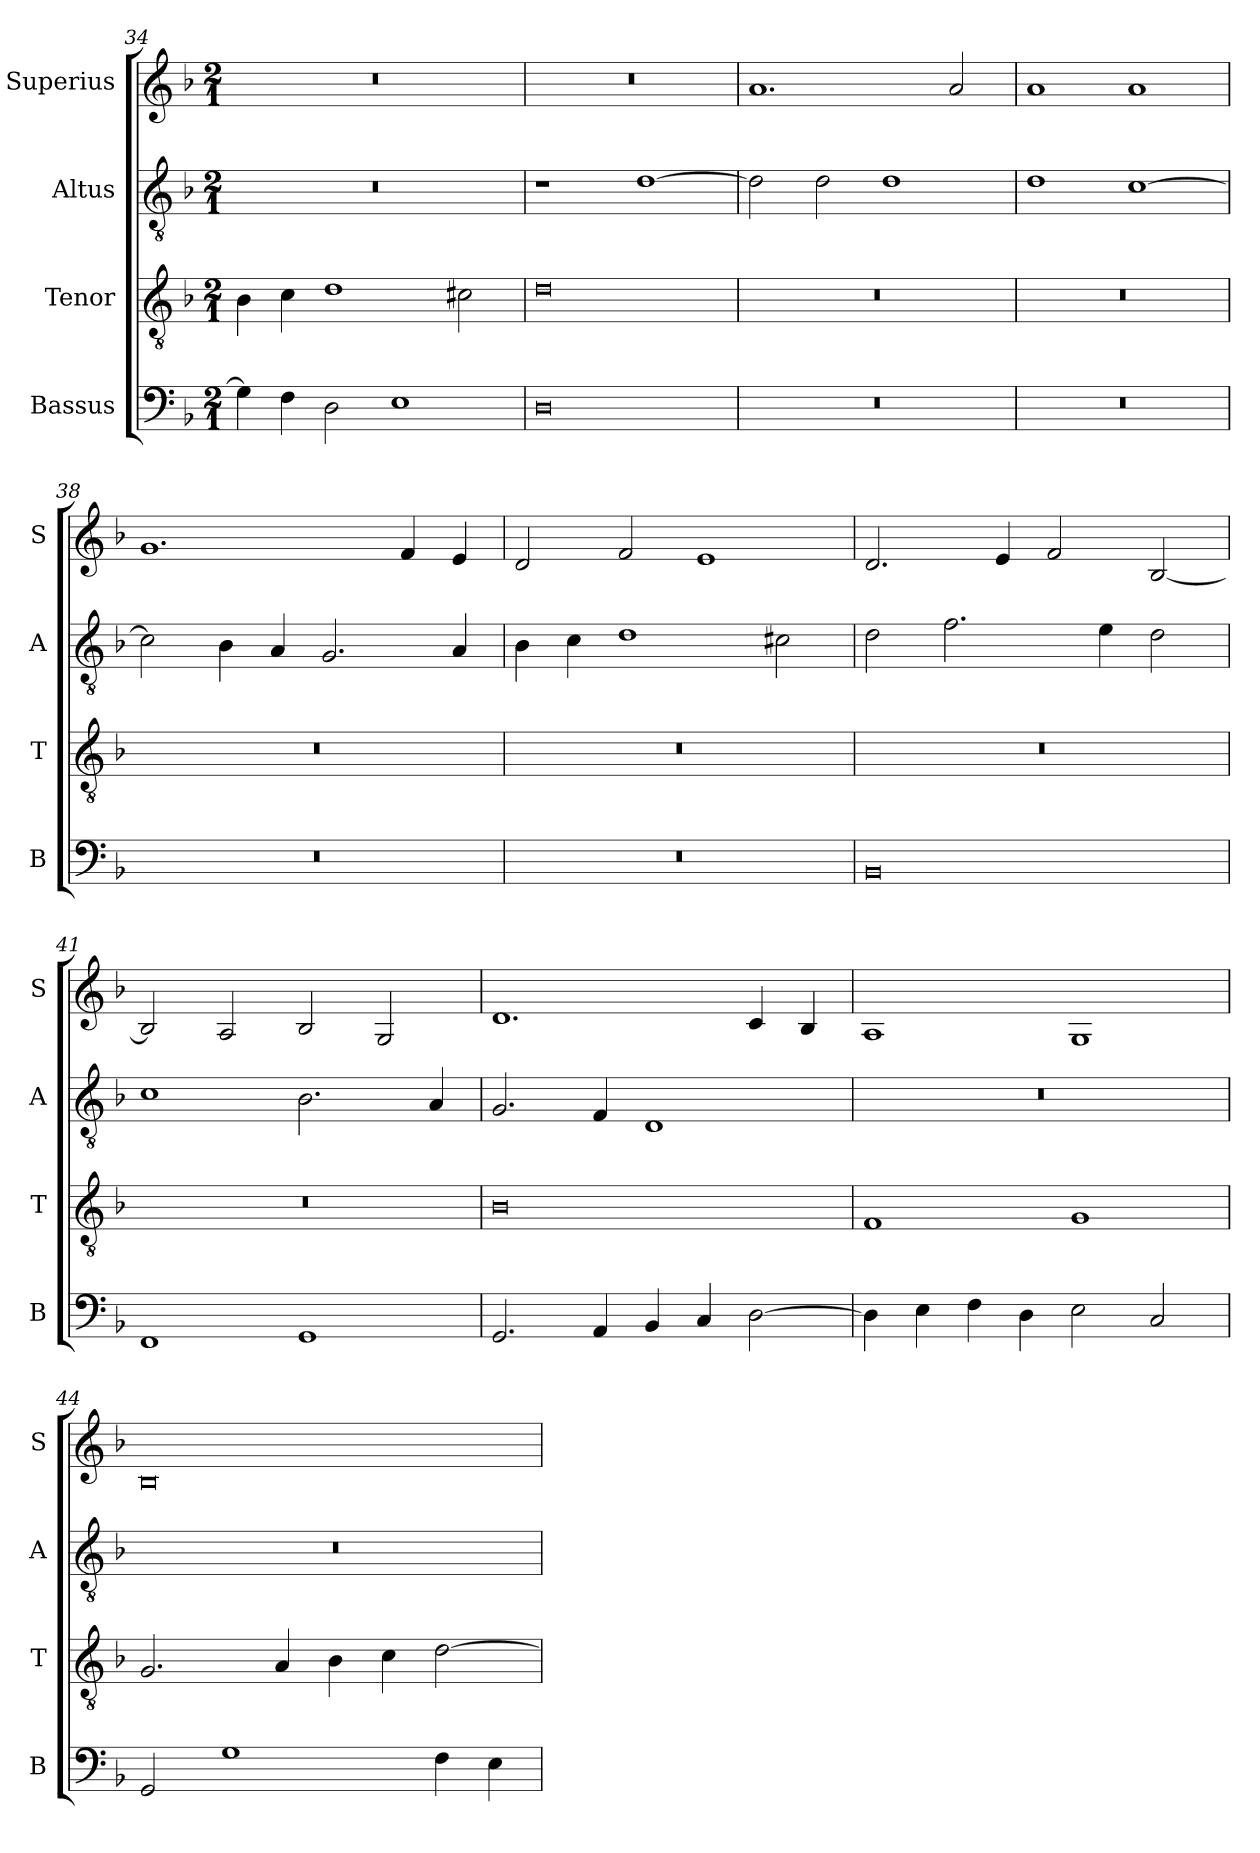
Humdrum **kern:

**kern	**kern	**kern	**kern
*part4	*part3	*part2	*part1
*staff4	*staff3	*staff2	*staff1
*I"Bassus	*I"Tenor	*I"Altus	*I"Superius
*I'B	*I'T	*I'A	*I'S
*clefF4	*clefGv2	*clefGv2	*clefG2
*k[b-]	*k[b-]	*k[b-]	*k[b-]
*M2/1	*M2/1	*M2/1	*M2/1
=34	=34	=34	=34
4G\]	4B-\	0r	0r
4F\	4c\	.	.
2D\	1d	.	.
1E	.	.	.
.	2c#X\	.	.
=35	=35	=35	=35
0D	0d	1r	0r
.	.	[1d	.
=36	=36	=36	=36
0r	0r	2d\]	1.a
.	.	2d\	.
.	.	1d	.
.	.	.	2a/
=37	=37	=37	=37
0r	0r	1d	1a
.	.	[1c	1a
=38	=38	=38	=38
0r	0r	2c\]	1.g
.	.	4B-\	.
.	.	4A/	.
.	.	2.G/	.
.	.	.	4f/
.	.	4A/	4e/
=39	=39	=39	=39
0r	0r	4B-\	2d/
.	.	4c\	.
.	.	1d	2f/
.	.	.	1e
.	.	2c#X\	.
=40	=40	=40	=40
0BB-	0r	2d\	2.d/
.	.	2.f\	.
.	.	.	4e/
.	.	.	2f/
.	.	4e\	.
.	.	2d\	[2B-/
=41	=41	=41	=41
1FF	0r	1c	2B-/]
.	.	.	2A/
1GG	.	2.B-\	2B-/
.	.	.	2G/
.	.	4A/	.
=42	=42	=42	=42
2.GG/	0B-	2.G/	1.d
4AA/	.	4F/	.
4BB-/	.	1D	.
4C/	.	.	.
[2D\	.	.	4c/
.	.	.	4B-/
=43	=43	=43	=43
4D\]	1F	0r	1A
4E\	.	.	.
4F\	.	.	.
4D\	.	.	.
2E\	1G	.	1G
2C/	.	.	.
=44	=44	=44	=44
2GG/	2.G/	0r	0B-
1G	.	.	.
.	4A/	.	.
.	4B-\	.	.
.	4c\	.	.
4F\	[2d\	.	.
4E\	.	.	.
=	=	=	=
*-	*-	*-	*-
